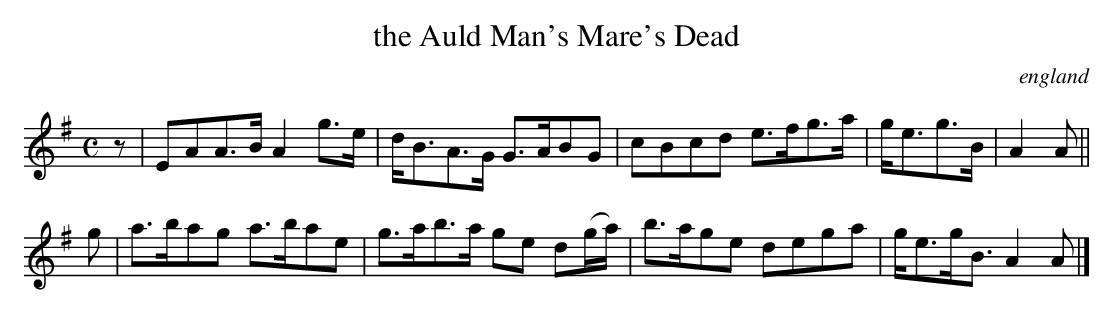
X:1
T:the Auld Man's Mare's Dead
O:england
M:C
K:ADor
z|\
EAA>B A2g>e| d<BA>G G>ABG| cBcd e>fg>a| g<eg>B| A2A||
g|\
a>bag a>bae| g>ab>a ge d(g/a/)| b>age dega| g<eg<B A2A|]
